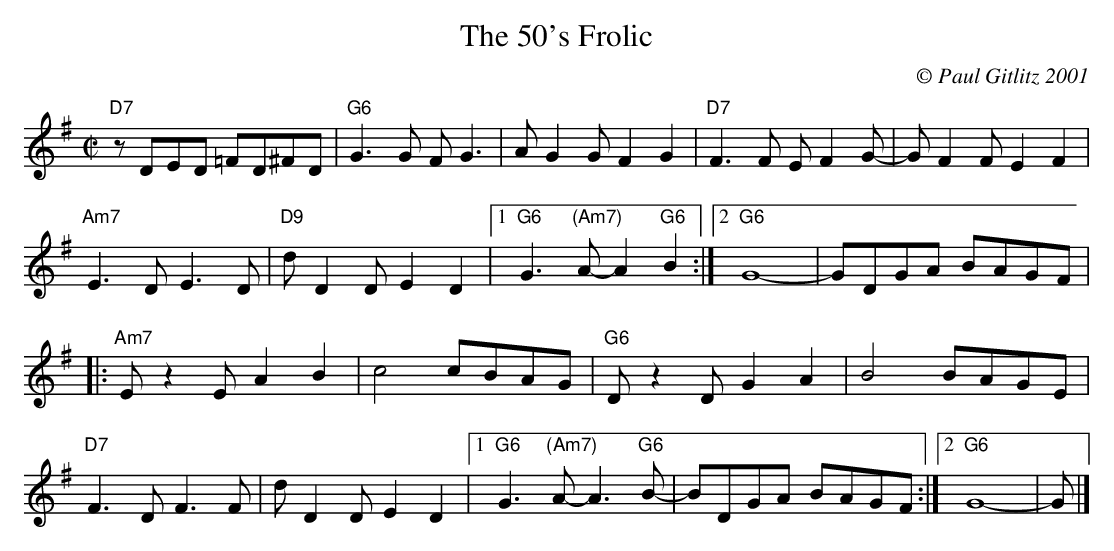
X:1
T:The 50's Frolic
M:C|
L:1/8
C:© Paul Gitlitz 2001
K:G
"D7"zDED =FD^FD|"G6"G3G FG3|AG2GF2G2|"D7"F3 F EF2G-|GF2F E2F2|!
"Am7"E3DE3D|"D9"dD2DE2D2|1"G6"G3 "(Am7)"A-A2 "G6"B2:|2"G6"G8-|GDGA BAGF|!
|:"Am7"Ez2E A2B2|c4cBAG|"G6"Dz2D G2A2|B4BAGE|!
"D7"F3DF3F|dD2D E2D2|1"G6"G3 "(Am7)"A-A3 "G6"B-|BDGA BAGF:|2"G6"G8-|G|]!
